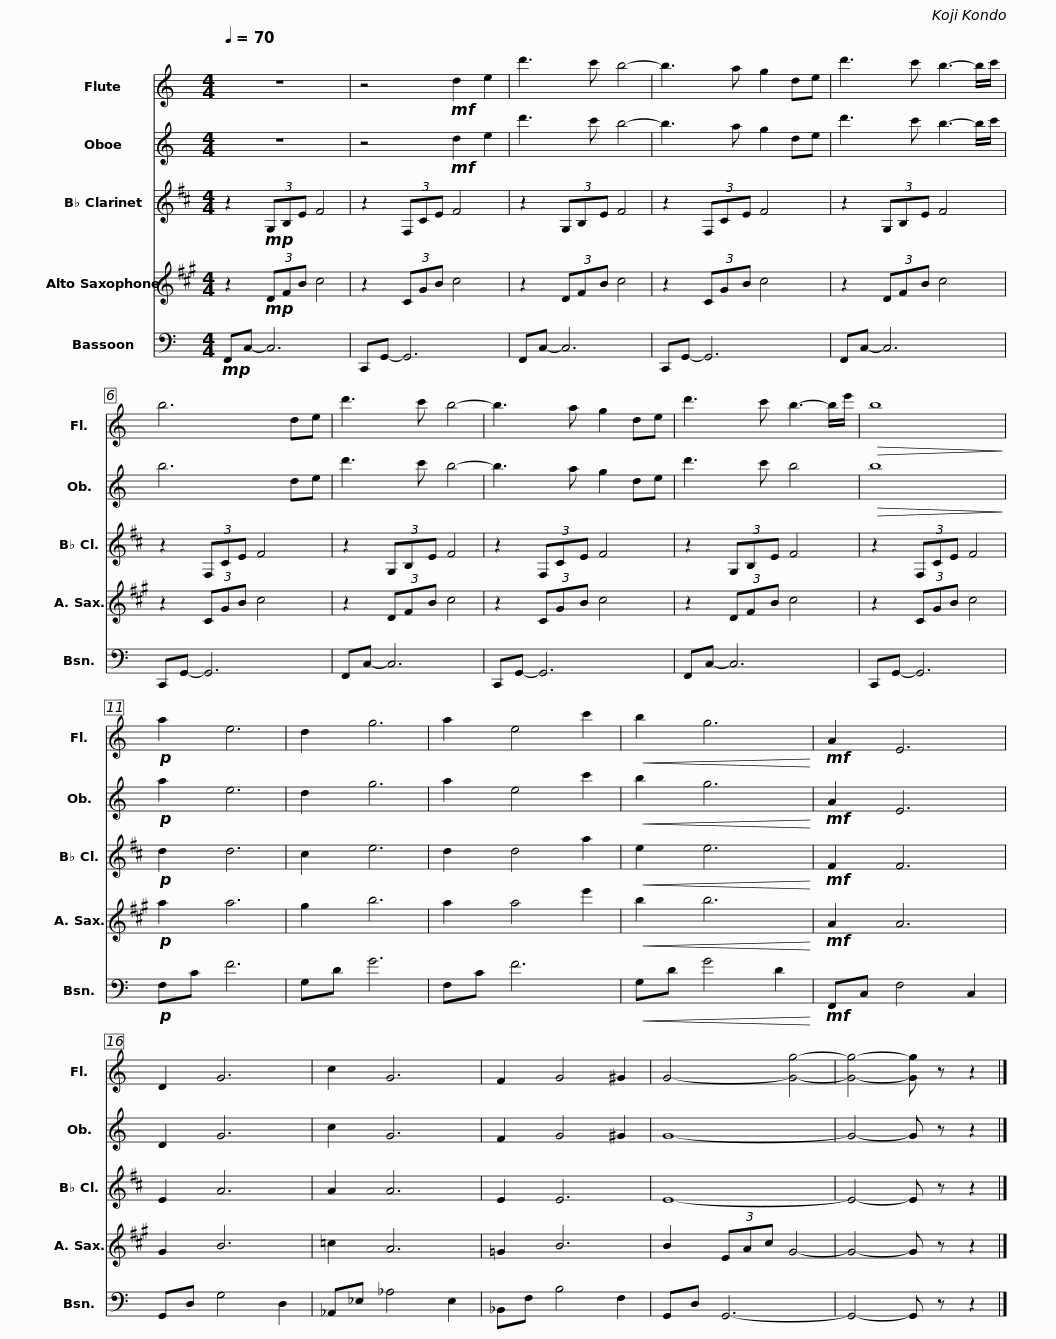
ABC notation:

X:1
%%score 1 2 3 4 5
L:1/8
Q:1/4=70
M:4/4
I:linebreak $
K:C
V:1 treble
V:2 treble
V:3 treble transpose=-2
V:4 treble transpose=-9
V:5 bass
V:1
 z8 | z4!mf! d2 e2 | d'3 c' b4- | b3 a g2 de |$ d'3 c' b3- b/c'/ | %5
 b6 de | d'3 c' b4- | b3 a g2 de |$ d'3 c' b3- b/e'/ |!>(! b8!>)! | %10
!p! a2 e6 | d2 g6 |$ a2 e4 c'2 |!<(! b2 g6!<)! |!mf! A2 E6 | %15
 D2 G6 |$ c2 G6 | F2 G4 ^G2 | G4- [Gg]4- | [Gg]4- [Gg] z z2 |] %20
V:2
 z8 | z4!mf! d2 e2 | d'3 c' b4- | b3 a g2 de |$ d'3 c' b3- b/c'/ | %5
 b6 de | d'3 c' b4- | b3 a g2 de |$ d'3 c' b4 |!>(! b8!>)! | %10
!p! a2 e6 | d2 g6 |$ a2 e4 c'2 |!<(! b2 g6!<)! |!mf! A2 E6 | %15
 D2 G6 |$ c2 G6 | F2 G4 ^G2 | G8- | G4- G z z2 |] %20
V:3
[K:D] z2!mp! (3G,B,E F4 | z2 (3F,CE F4 | z2 (3G,B,E F4 | z2 (3F,CE F4 |$ z2 (3G,B,E F4 | %5
 z2 (3F,CE F4 | z2 (3G,B,E F4 | z2 (3F,CE F4 |$ z2 (3G,B,E F4 | z2 (3F,CE F4 | %10
!p! d2 d6 | c2 e6 |$ d2 d4 a2 |!<(! e2 e6!<)! |!mf! F2 F6 | %15
 E2 A6 |$ A2 A6 | E2 E6 | E8- | E4- E z z2 |] %20
V:4
[K:A] z2!mp! (3DFB c4 | z2 (3CGB c4 | z2 (3DFB c4 | z2 (3CGB c4 |$ z2 (3DFB c4 | %5
 z2 (3CGB c4 | z2 (3DFB c4 | z2 (3CGB c4 |$ z2 (3DFB c4 | z2 (3CGB c4 | %10
!p! a2 a6 | g2 b6 |$ a2 a4 e'2 |!<(! b2 b6!<)! |!mf! A2 A6 | %15
 G2 B6 |$ =c2 A6 | =G2 B6 | B2 (3EAc G4- | G4- G z z2 |] %20
V:5
!mp! F,,C,- C,6 | C,,G,,- G,,6 | F,,C,- C,6 | C,,G,,- G,,6 |$ F,,C,- C,6 | %5
 C,,G,,- G,,6 | F,,C,- C,6 | C,,G,,- G,,6 |$ F,,C,- C,6 | C,,G,,- G,,6 | %10
!p! F,C F6 | G,D G6 |$ F,C F6 |!<(! G,D G4 D2!<)! |!mf! F,,C, F,4 C,2 | %15
 G,,D, G,4 D,2 |$ _A,,_E, _A,4 E,2 | _B,,F, B,4 F,2 | G,,D, G,,6- | G,,4- G,, z z2 |] %20
